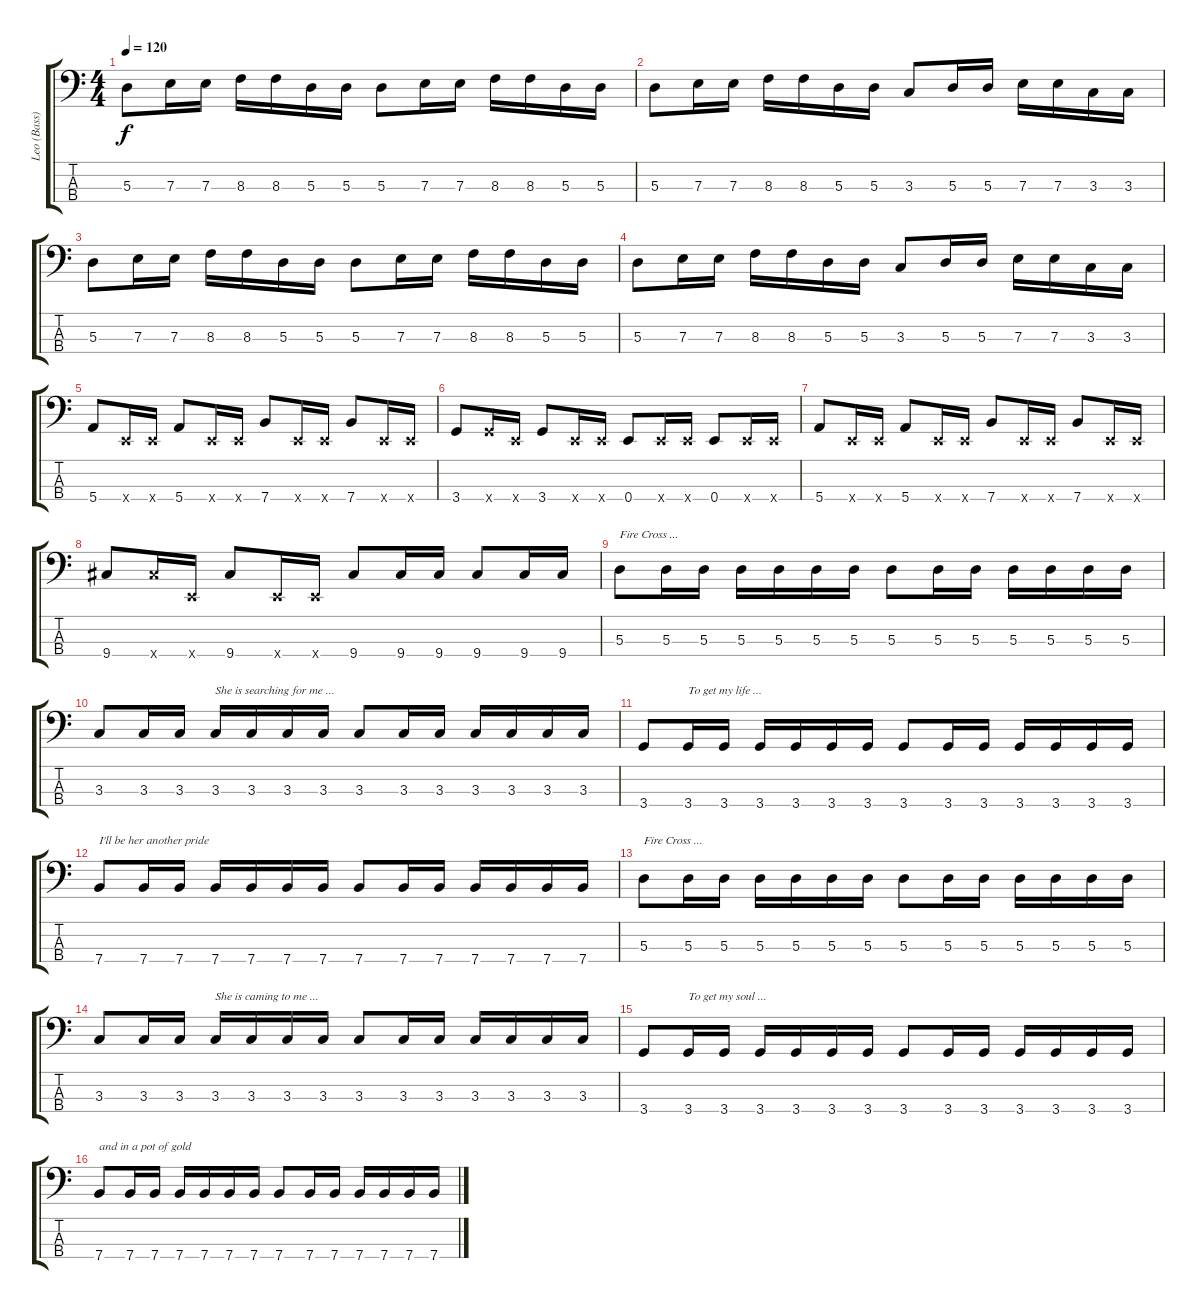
\track ("Leo (Bass)" "Leo (Bass)") {instrument electricbassfinger}
\staff {score tabs}
\tuning (G2 D2 A1 E1) {hide}
\ts (4 4)
\tempo 120
\clef f4
\ks c
5.3.8{dy f} 7.3.16 7.3.16 8.3.16 8.3.16 5.3.16 5.3.16 5.3.8 7.3.16 7.3.16 8.3.16 8.3.16 5.3.16 5.3.16 |
5.3.8 7.3.16 7.3.16 8.3.16 8.3.16 5.3.16 5.3.16 3.3.8 5.3.16 5.3.16 7.3.16 7.3.16 3.3.16 3.3.16 |
5.3.8 7.3.16 7.3.16 8.3.16 8.3.16 5.3.16 5.3.16 5.3.8 7.3.16 7.3.16 8.3.16 8.3.16 5.3.16 5.3.16 |
5.3.8 7.3.16 7.3.16 8.3.16 8.3.16 5.3.16 5.3.16 3.3.8 5.3.16 5.3.16 7.3.16 7.3.16 3.3.16 3.3.16 |
5.4.8 0.4{x}.16 0.4{x}.16 5.4.8 0.4{x}.16 0.4{x}.16 7.4.8 0.4{x}.16 0.4{x}.16 7.4.8 0.4{x}.16 0.4{x}.16 |
3.4.8 3.4{x}.16 0.4{x}.16 3.4.8 0.4{x}.16 0.4{x}.16 0.4.8 0.4{x}.16 0.4{x}.16 0.4.8 0.4{x}.16 0.4{x}.16 |
5.4.8 0.4{x}.16 0.4{x}.16 5.4.8 0.4{x}.16 0.4{x}.16 7.4.8 0.4{x}.16 0.4{x}.16 7.4.8 0.4{x}.16 0.4{x}.16 |
9.4.8 9.4{x}.16 0.4{x}.16 9.4.8 0.4{x}.16 0.4{x}.16 9.4.8 9.4.16 9.4.16 9.4.8 9.4.16 9.4.16 |
5.3.8{txt "Fire Cross ..."} 5.3.16 5.3.16 5.3.16 5.3.16 5.3.16 5.3.16 5.3.8 5.3.16 5.3.16 5.3.16 5.3.16 5.3.16 5.3.16 |
3.3.8 3.3.16 3.3.16 3.3.16{txt "She is searching for me ..."} 3.3.16 3.3.16 3.3.16 3.3.8 3.3.16 3.3.16 3.3.16 3.3.16 3.3.16 3.3.16 |
3.4.8 3.4.16{txt "To get my life ..."} 3.4.16 3.4.16 3.4.16 3.4.16 3.4.16 3.4.8 3.4.16 3.4.16 3.4.16 3.4.16 3.4.16 3.4.16 |
7.4.8{txt "I'll be her another pride"} 7.4.16 7.4.16 7.4.16 7.4.16 7.4.16 7.4.16 7.4.8 7.4.16 7.4.16 7.4.16 7.4.16 7.4.16 7.4.16 |
5.3.8{txt "Fire Cross ..."} 5.3.16 5.3.16 5.3.16 5.3.16 5.3.16 5.3.16 5.3.8 5.3.16 5.3.16 5.3.16 5.3.16 5.3.16 5.3.16 |
3.3.8 3.3.16 3.3.16 3.3.16{txt "She is caming to me ..."} 3.3.16 3.3.16 3.3.16 3.3.8 3.3.16 3.3.16 3.3.16 3.3.16 3.3.16 3.3.16 |
3.4.8 3.4.16{txt "To get my soul ..."} 3.4.16 3.4.16 3.4.16 3.4.16 3.4.16 3.4.8 3.4.16 3.4.16 3.4.16 3.4.16 3.4.16 3.4.16 |
7.4.8{txt "and in a pot of gold"} 7.4.16 7.4.16 7.4.16 7.4.16 7.4.16 7.4.16 7.4.8 7.4.16 7.4.16 7.4.16 7.4.16 7.4.16 7.4.16
